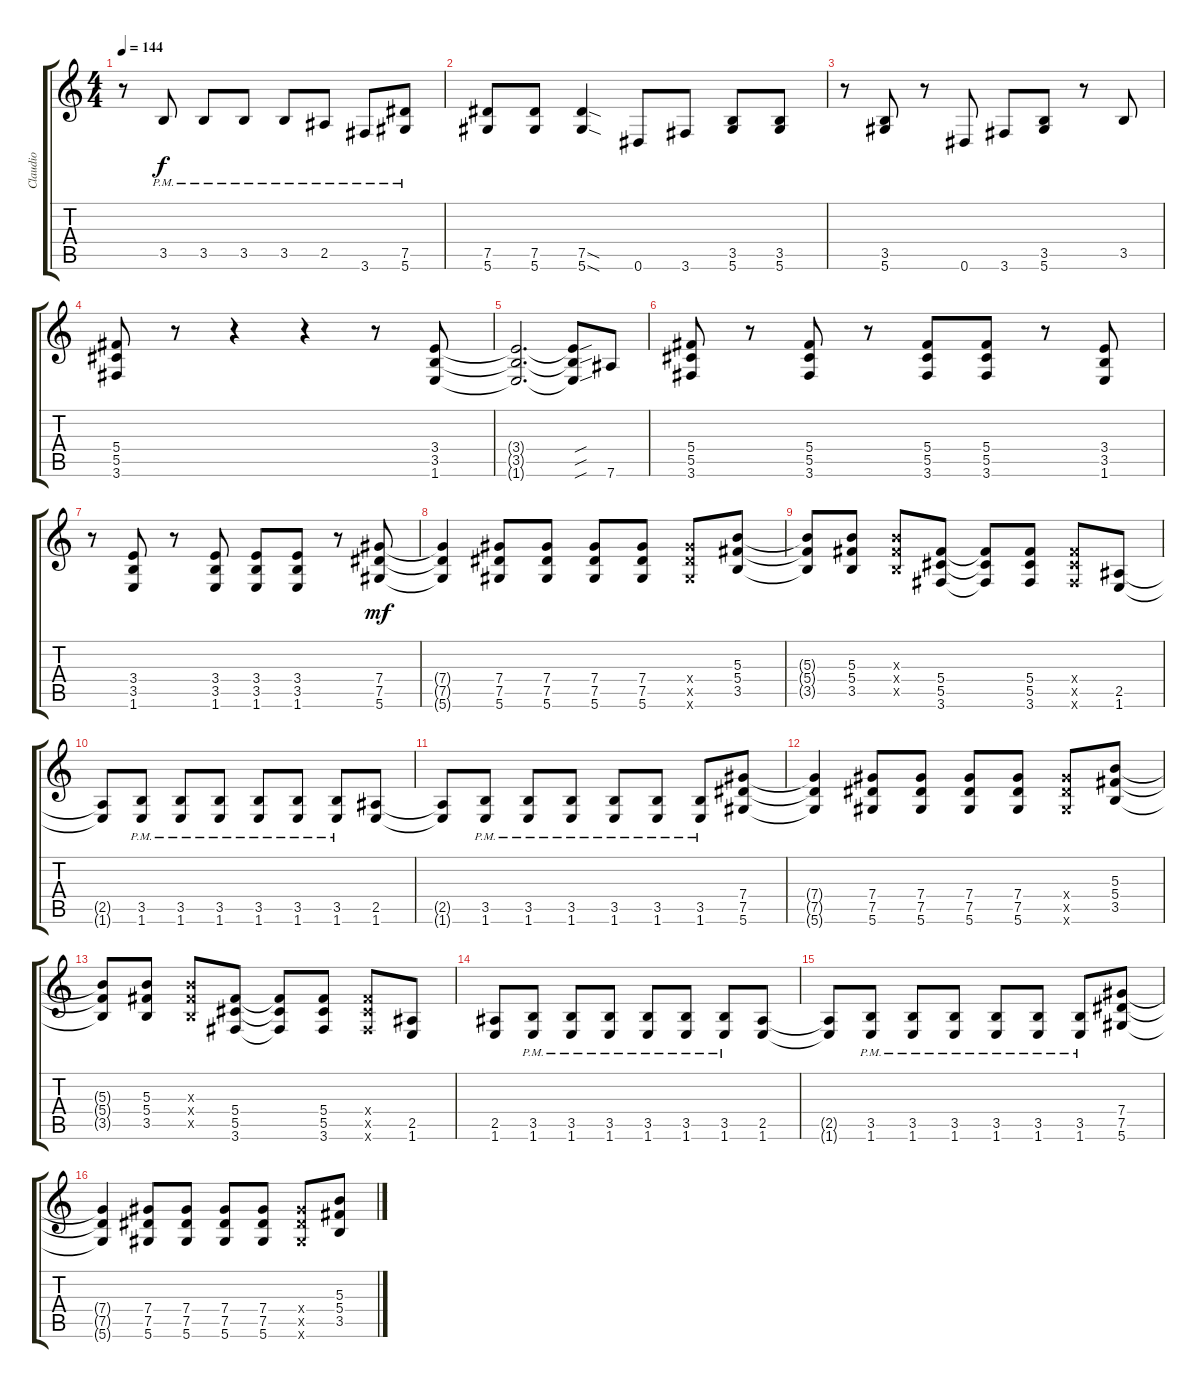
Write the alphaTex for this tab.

\track ("Claudio" "Claudio") {instrument distortionguitar}
\staff {score tabs}
\tuning (Eb4 Bb3 Gb3 Db3 Ab2 Eb2) {hide}
\ts (4 4)
\tempo 144
\clef g2
\ks c
r.8{dy f} 3.5{pm}.8 3.5{pm}.8 3.5{pm}.8 3.5{pm}.8 2.5{pm}.8 3.6{pm}.8 (7.5{pm} 5.6{pm}).8 |
(7.5 5.6).8 (7.5 5.6).8 (7.5{sod} 5.6{sod}).4 0.6.8 3.6.8 (3.5 5.6).8 (3.5 5.6).8 |
r.8 (3.5 5.6).8 r.8 0.6.8 3.6.8 (3.5 5.6).8 r.8 3.5.8 |
(5.4 5.5 3.6).8 r.8 r.4 r.4 r.8 (3.4 3.5 1.6).8 |
(3.4{t} 3.5{t} 1.6{t}).2{d} (3.4{sou t} 3.5{sou t} 1.6{sou t}).8 7.6.8 |
(5.4 5.5 3.6).8 r.8 (5.4 5.5 3.6).8 r.8 (5.4 5.5 3.6).8 (5.4 5.5 3.6).8 r.8 (3.4 3.5 1.6).8 |
r.8 (3.4 3.5 1.6).8 r.8 (3.4 3.5 1.6).8 (3.4 3.5 1.6).8 (3.4 3.5 1.6).8 r.8 (7.4 7.5 5.6).8{dy mf} |
(7.4{t} 7.5{t} 5.6{t}).4 (7.4 7.5 5.6).8 (7.4 7.5 5.6).8 (7.4 7.5 5.6).8 (7.4 7.5 5.6).8 (7.4{x} 7.5{x} 5.6{x}).8 (5.3 5.4 3.5).8 |
(5.3{t} 5.4{t} 3.5{t}).8 (5.3 5.4 3.5).8 (5.3{x} 5.4{x} 3.5{x}).8 (5.4 5.5 3.6).8 (5.4{t} 5.5{t} 3.6{t}).8 (5.4 5.5 3.6).8 (5.4{x} 5.5{x} 3.6{x}).8 (2.5 1.6).8 |
(2.5{t} 1.6{t}).8 (3.5{pm} 1.6{pm}).8 (3.5{pm} 1.6{pm}).8 (3.5{pm} 1.6{pm}).8 (3.5{pm} 1.6{pm}).8 (3.5{pm} 1.6{pm}).8 (3.5{pm} 1.6{pm}).8 (2.5 1.6).8 |
(2.5{t} 1.6{t}).8 (3.5{pm} 1.6{pm}).8 (3.5{pm} 1.6{pm}).8 (3.5{pm} 1.6{pm}).8 (3.5{pm} 1.6{pm}).8 (3.5{pm} 1.6{pm}).8 (3.5{pm} 1.6{pm}).8 (7.4 7.5 5.6).8 |
(7.4{t} 7.5{t} 5.6{t}).4 (7.4 7.5 5.6).8 (7.4 7.5 5.6).8 (7.4 7.5 5.6).8 (7.4 7.5 5.6).8 (7.4{x} 7.5{x} 5.6{x}).8 (5.3 5.4 3.5).8 |
(5.3{t} 5.4{t} 3.5{t}).8 (5.3 5.4 3.5).8 (5.3{x} 5.4{x} 3.5{x}).8 (5.4 5.5 3.6).8 (5.4{t} 5.5{t} 3.6{t}).8 (5.4 5.5 3.6).8 (5.4{x} 5.5{x} 3.6{x}).8 (2.5 1.6).8 |
(2.5 1.6).8 (3.5{pm} 1.6{pm}).8 (3.5{pm} 1.6{pm}).8 (3.5{pm} 1.6{pm}).8 (3.5{pm} 1.6{pm}).8 (3.5{pm} 1.6{pm}).8 (3.5{pm} 1.6{pm}).8 (2.5 1.6).8 |
(2.5{t} 1.6{t}).8 (3.5{pm} 1.6{pm}).8 (3.5{pm} 1.6{pm}).8 (3.5{pm} 1.6{pm}).8 (3.5{pm} 1.6{pm}).8 (3.5{pm} 1.6{pm}).8 (3.5{pm} 1.6{pm}).8 (7.4 7.5 5.6).8 |
(7.4{t} 7.5{t} 5.6{t}).4 (7.4 7.5 5.6).8 (7.4 7.5 5.6).8 (7.4 7.5 5.6).8 (7.4 7.5 5.6).8 (7.4{x} 7.5{x} 5.6{x}).8 (5.3 5.4 3.5).8
